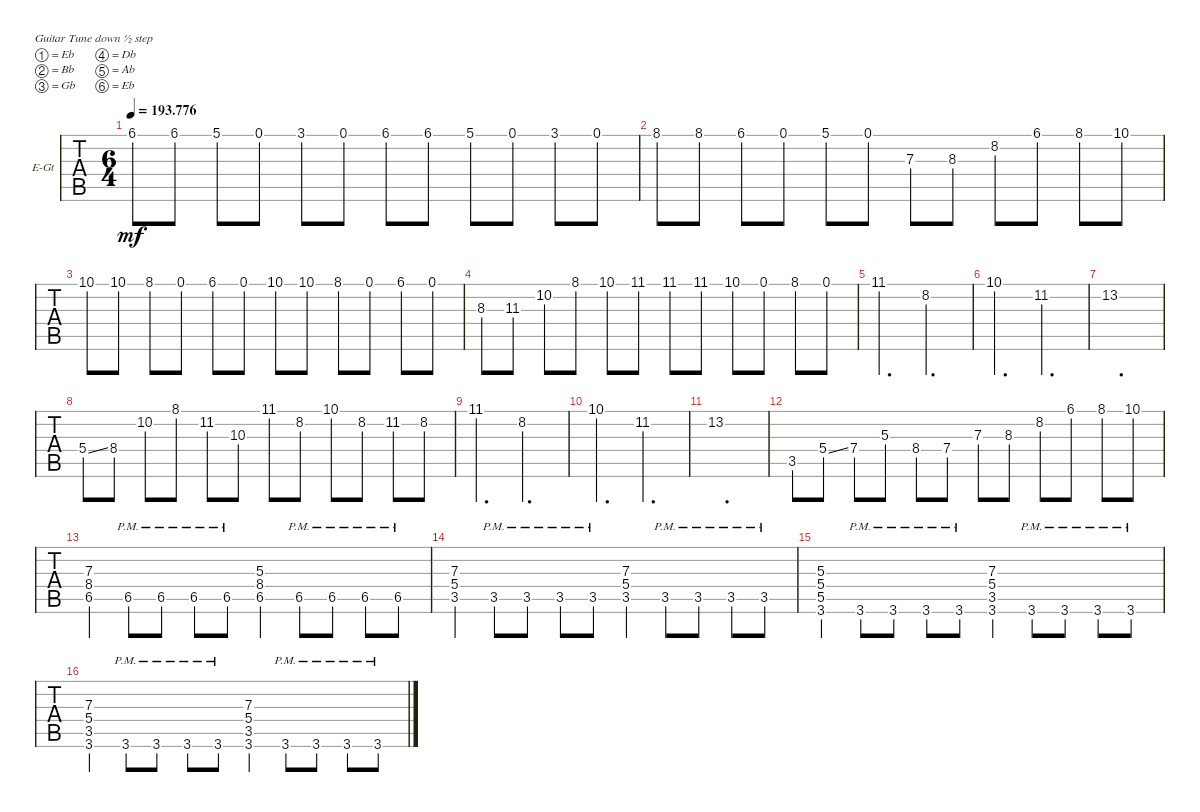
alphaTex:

\defaultSystemsLayout 4
\bracketExtendMode groupsimilarinstruments
\firstSystemTrackNameOrientation horizontal
\otherSystemsTrackNameOrientation horizontal
\track ("Electric Guitar" "E-Gt") {multiBarRest instrument distortionguitar}
\staff {tabs}
\tuning (Eb4 Bb3 Gb3 Db3 Ab2 Eb2)
\ts (6 4)
\tempo
193.776
\accidentals auto
\clef g2
\ottava regular
\simile none
\ks c
6.1.8{dy mf} 6.1.8 5.1.8 0.1.8 3.1.8 0.1.8 6.1.8 6.1.8 5.1.8 0.1.8 3.1.8 0.1.8 |
8.1.8 8.1.8 6.1.8 0.1.8 5.1.8 0.1.8 7.3.8 8.3.8 8.2.8 6.1.8 8.1.8 10.1.8 |
10.1.8 10.1.8 8.1.8 0.1.8 6.1.8 0.1.8 10.1.8 10.1.8 8.1.8 0.1.8 6.1.8 0.1.8 |
8.3.8 11.3.8 10.2.8 8.1.8 10.1.8 11.1.8 11.1.8 11.1.8 10.1.8 0.1.8 8.1.8 0.1.8 |
11.1.2{d} 8.2.2{d} |
10.1.2{d} 11.2.2{d} |
13.2.1{d} |
5.4{ss}.8 8.4.8 10.2.8 8.1.8 11.2.8 10.3.8 11.1.8 8.2.8 10.1.8 8.2.8 11.2.8 8.2.8 |
11.1.2{d} 8.2.2{d} |
10.1.2{d} 11.2.2{d} |
13.2.1{d} |
3.5.8 5.4{ss}.8 7.4.8 5.3.8 8.4.8 7.4.8 7.3.8 8.3.8 8.2.8 6.1.8 8.1.8 10.1.8 |
(6.5 8.4 7.3).4 6.5{pm}.8 6.5{pm}.8 6.5{pm}.8 6.5{pm}.8 (6.5 8.4 5.3).4 6.5{pm}.8 6.5{pm}.8 6.5{pm}.8 6.5{pm}.8 |
(3.5 5.4 7.3).4 3.5{pm}.8 3.5{pm}.8 3.5{pm}.8 3.5{pm}.8 (3.5 5.4 7.3).4 3.5{pm}.8 3.5{pm}.8 3.5{pm}.8 3.5{pm}.8 |
(3.6 5.5 5.4 5.3).4 3.6{pm}.8 3.6{pm}.8 3.6{pm}.8 3.6{pm}.8 (3.6 3.5 5.4 7.3).4 3.6{pm}.8 3.6{pm}.8 3.6{pm}.8 3.6{pm}.8 |
(3.6 3.5 5.4 7.3).4 3.6{pm}.8 3.6{pm}.8 3.6{pm}.8 3.6{pm}.8 (3.6 3.5 5.4 7.3).4 3.6{pm}.8 3.6{pm}.8 3.6{pm}.8 3.6{pm}.8
